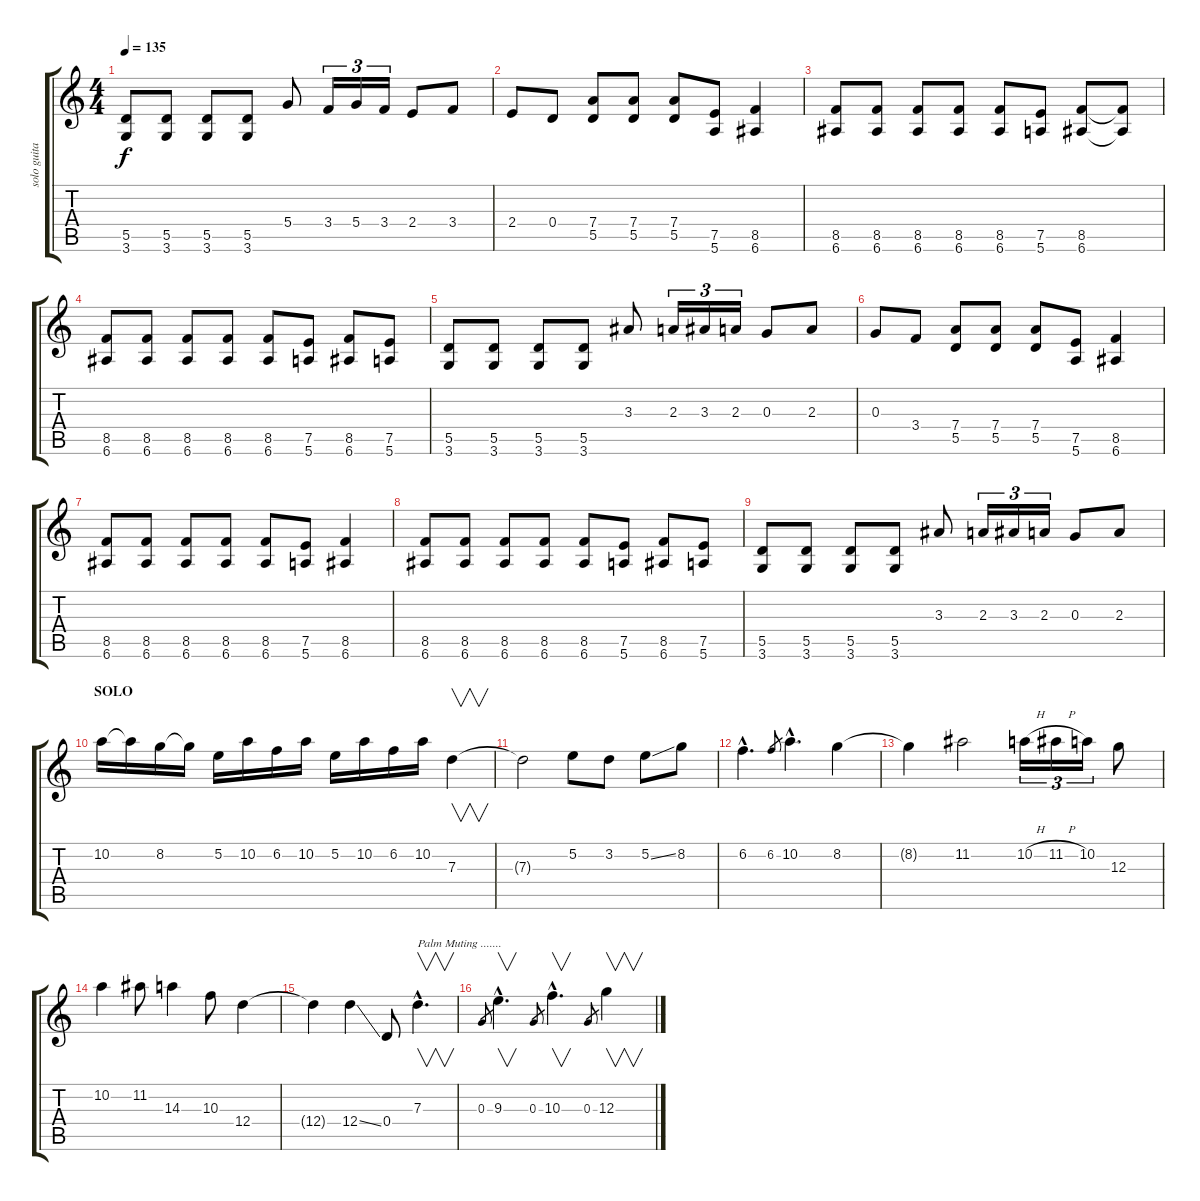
\track ("solo guitar" "solo guita") {instrument distortionguitar}
\staff {score tabs}
\tuning (E4 B3 G3 D3 A2 E2) {hide}
\ts (4 4)
\tempo 135
\clef g2
\ks c
(5.5 3.6).8{dy f} (5.5 3.6).8 (5.5 3.6).8 (5.5 3.6).8 5.4.8 3.4.16{tu (3 2)} 5.4.16{tu (3 2)} 3.4.16{tu (3 2)} 2.4.8 3.4.8 |
2.4.8 0.4.8 (7.4 5.5).8 (7.4 5.5).8 (7.4 5.5).8 (7.5 5.6).8 (8.5 6.6).4 |
(8.5 6.6).8 (8.5 6.6).8 (8.5 6.6).8 (8.5 6.6).8 (8.5 6.6).8 (7.5 5.6).8 (8.5 6.6).8 (8.5{t} 6.6{t}).8 |
(8.5 6.6).8 (8.5 6.6).8 (8.5 6.6).8 (8.5 6.6).8 (8.5 6.6).8 (7.5 5.6).8 (8.5 6.6).8 (7.5 5.6).8 |
(5.5 3.6).8 (5.5 3.6).8 (5.5 3.6).8 (5.5 3.6).8 3.3.8 2.3.16{tu (3 2)} 3.3.16{tu (3 2)} 2.3.16{tu (3 2)} 0.3.8 2.3.8 |
0.3.8 3.4.8 (7.4 5.5).8 (7.4 5.5).8 (7.4 5.5).8 (7.5 5.6).8 (8.5 6.6).4 |
(8.5 6.6).8 (8.5 6.6).8 (8.5 6.6).8 (8.5 6.6).8 (8.5 6.6).8 (7.5 5.6).8 (8.5 6.6).4 |
(8.5 6.6).8 (8.5 6.6).8 (8.5 6.6).8 (8.5 6.6).8 (8.5 6.6).8 (7.5 5.6).8 (8.5 6.6).8 (7.5 5.6).8 |
(5.5 3.6).8 (5.5 3.6).8 (5.5 3.6).8 (5.5 3.6).8 3.3.8 2.3.16{tu (3 2)} 3.3.16{tu (3 2)} 2.3.16{tu (3 2)} 0.3.8 2.3.8 |
\section ("" "SOLO")
10.2.16 10.2{t}.16 8.2.16 8.2{t}.16 5.2.16 10.2.16 6.2.16 10.2.16 5.2.16 10.2.16 6.2.16 10.2.16 7.3.4{v} |
7.3{t}.2 5.2.8 3.2.8 5.2{ss}.8 8.2.8 |
6.2{hac}.4{d} 6.2.8{gr} 10.2{hac}.4{d} 8.2.4 |
8.2{t}.4 11.2.2 10.2{h}.16{tu (3 2)} 11.2{h}.16{tu (3 2)} 10.2.16{tu (3 2)} 12.3.8 |
10.2.4 11.2.8 14.3.4 10.3.8 12.4.4 |
12.4{t}.4 12.4{ss}.4 0.4.8 7.3{hac}.4{v d txt "Palm Muting ......." instrument distortionguitar} |
0.3.8{gr} 9.3{hac}.4{v d} 0.3.8{gr} 10.3{hac}.4{v d} 0.3.8{gr} 12.3.4{v}
